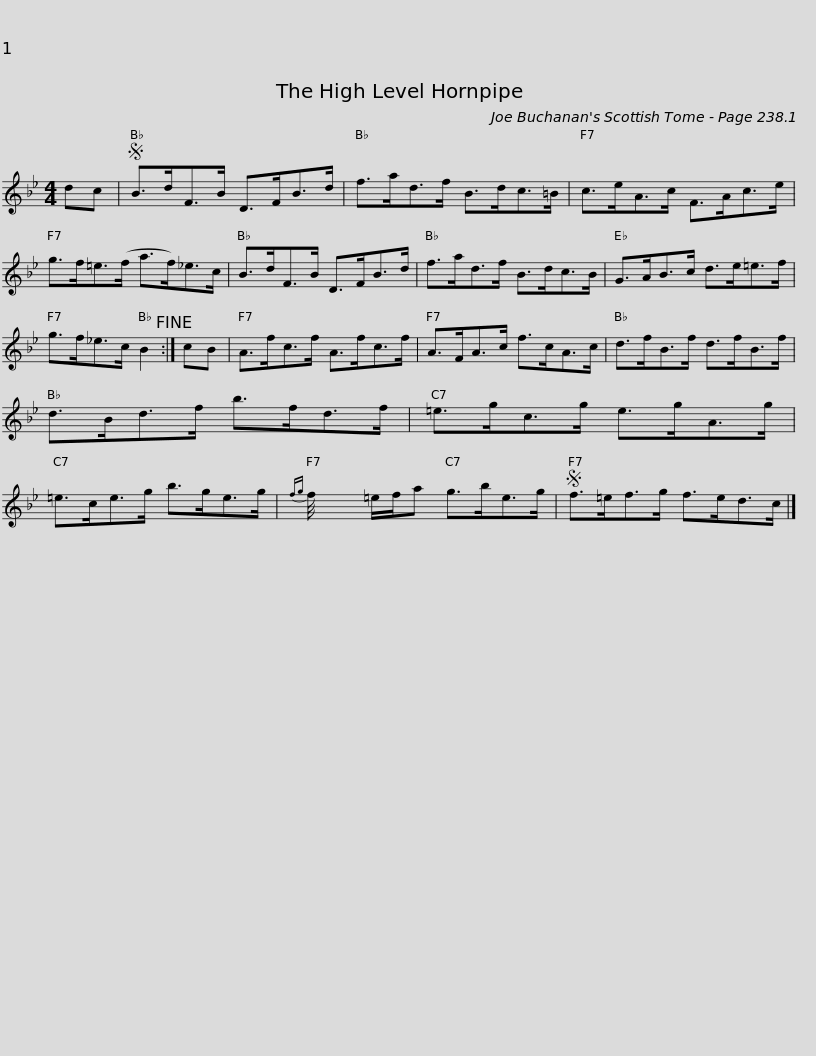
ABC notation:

X:1
L:1/8
M:4/4
I:linebreak $
K:Bb
V:1 treble
V:1
 dc |S B>dF>B D>FB>d | f>ad>f B>dc>=B | c>eA>c F>Ac>e | g>f=e>(f a>f)_e>c |$ %5
 B>dF>B D>FB>d | f>ad>f B>dc>B | G>AB>c d>e=e>f | g>f_e>c B2!fine! :| cB |$ %10
 A>fc>f A>fc>f | A>FA>c f>cA>c | d>fB>f d>fB>f | d>Bd>f b>fd>f |$ =e>gc>g e>gA>g | %15
 =e>ce>g b>ge>g |{fg} f/4 x2 =e/f/a g>be>g |S f>=ef>g f>ed>c |] %18
